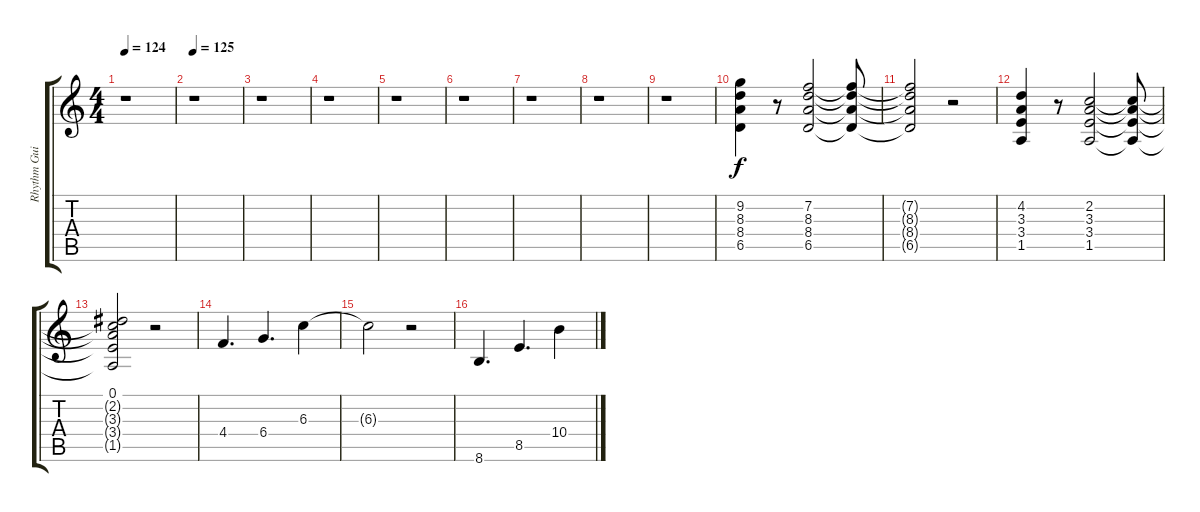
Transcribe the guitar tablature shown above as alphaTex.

\track ("Rhythm Guitar" "Rhythm Gui") {instrument distortionguitar}
\staff {score tabs}
\tuning (Eb4 Bb3 Gb3 Db3 Ab2 Eb2) {hide}
\ts (4 4)
\tempo 124
\clef g2
\ks c
r.1{dy f} |
\tempo 125
r.1 |
r.1 |
r.1 |
r.1 |
r.1 |
r.1 |
r.1 |
r.1 |
(9.2 8.3 8.4 6.5).4 r.8 (7.2 8.3 8.4 6.5).2 (7.2{t} 8.3{t} 8.4{t} 6.5{t}).8 |
(7.2{t} 8.3{t} 8.4{t} 6.5{t}).2 r.2 |
(4.2 3.3 3.4 1.5).4 r.8 (2.2 3.3 3.4 1.5).2 (2.2{t} 3.3{t} 3.4{t} 1.5{t}).8 |
(0.1 2.2{t} 3.3{t} 3.4{t} 1.5{t}).2 r.2 |
4.4.4{d} 6.4.4{d} 6.3.4 |
6.3{t}.2 r.2 |
8.6.4{d} 8.5.4{d} 10.4.4
